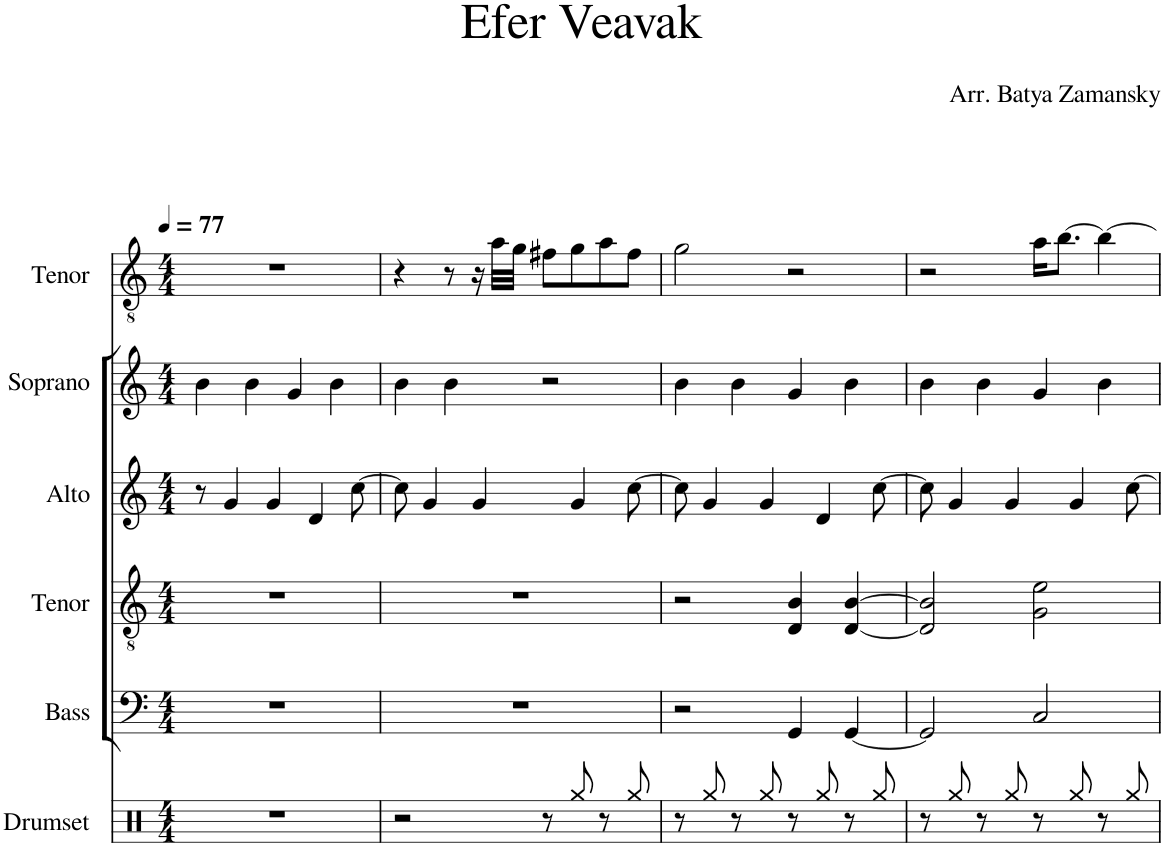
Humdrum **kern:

**kern	**kern	**kern	**kern	**kern	**kern
*part6	*part5	*part4	*part3	*part2	*part1
*staff6	*staff5	*staff4	*staff3	*staff2	*staff1
*I"Drumset	*I"Bass	*I"Tenor	*I"Alto	*I"Soprano	*I"Tenor
*I'Drs.	*I'B.	*I'T.	*I'A.	*I'S.	*I'T.
*clefX	*clefF4	*clefGv2	*clefG2	*clefG2	*clefGv2
*k[]	*k[]	*k[]	*k[]	*k[]	*k[]
*M4/4	*M4/4	*M4/4	*M4/4	*M4/4	*M4/4
*MM77	*MM77	*MM77	*MM77	*MM77	*MM77
=1	=1	=1	=1	=1	=1
1r	1r	1r	8r	4b\	1r
.	.	.	4g/	.	.
.	.	.	.	4b\	.
.	.	.	4g/	.	.
.	.	.	.	4g/	.
.	.	.	4d/	.	.
.	.	.	.	4b\	.
.	.	.	[8cc\	.	.
=2	=2	=2	=2	=2	=2
2r	1r	1r	8cc\]	4b\	4r
.	.	.	4g/	.	.
.	.	.	.	4b\	8r
.	.	.	4g/	.	16r
.	.	.	.	.	32a\LLL
.	.	.	.	.	32g\JJJ
8r	.	.	.	2r	8f#X\L
8Rgg/	.	.	4g/	.	8g\
8r	.	.	.	.	8a\
8Rgg/	.	.	[8cc\	.	8f#\J
=3	=3	=3	=3	=3	=3
8r	2r	2r	8cc\]	4b\	2g\
8Rgg/	.	.	4g/	.	.
8r	.	.	.	4b\	.
8Rgg/	.	.	4g/	.	.
8r	4GG/	4D/ 4B/	.	4g/	2r
8Rgg/	.	.	4d/	.	.
8r	[4GG/	[4D/ [4B/	.	4b\	.
8Rgg/	.	.	[8cc\	.	.
=4	=4	=4	=4	=4	=4
8r	2GG/]	2D/] 2B/]	8cc\]	4b\	2r
8Rgg/	.	.	4g/	.	.
8r	.	.	.	4b\	.
8Rgg/	.	.	4g/	.	.
8r	2C/	2G\ 2e\	.	4g/	16a\KL
.	.	.	.	.	[8.b\J
8Rgg/	.	.	4g/	.	.
8r	.	.	.	4b\	4b\_
8Rgg/	.	.	[8cc\	.	.
=	=	=	=	=	=
*-	*-	*-	*-	*-	*-
